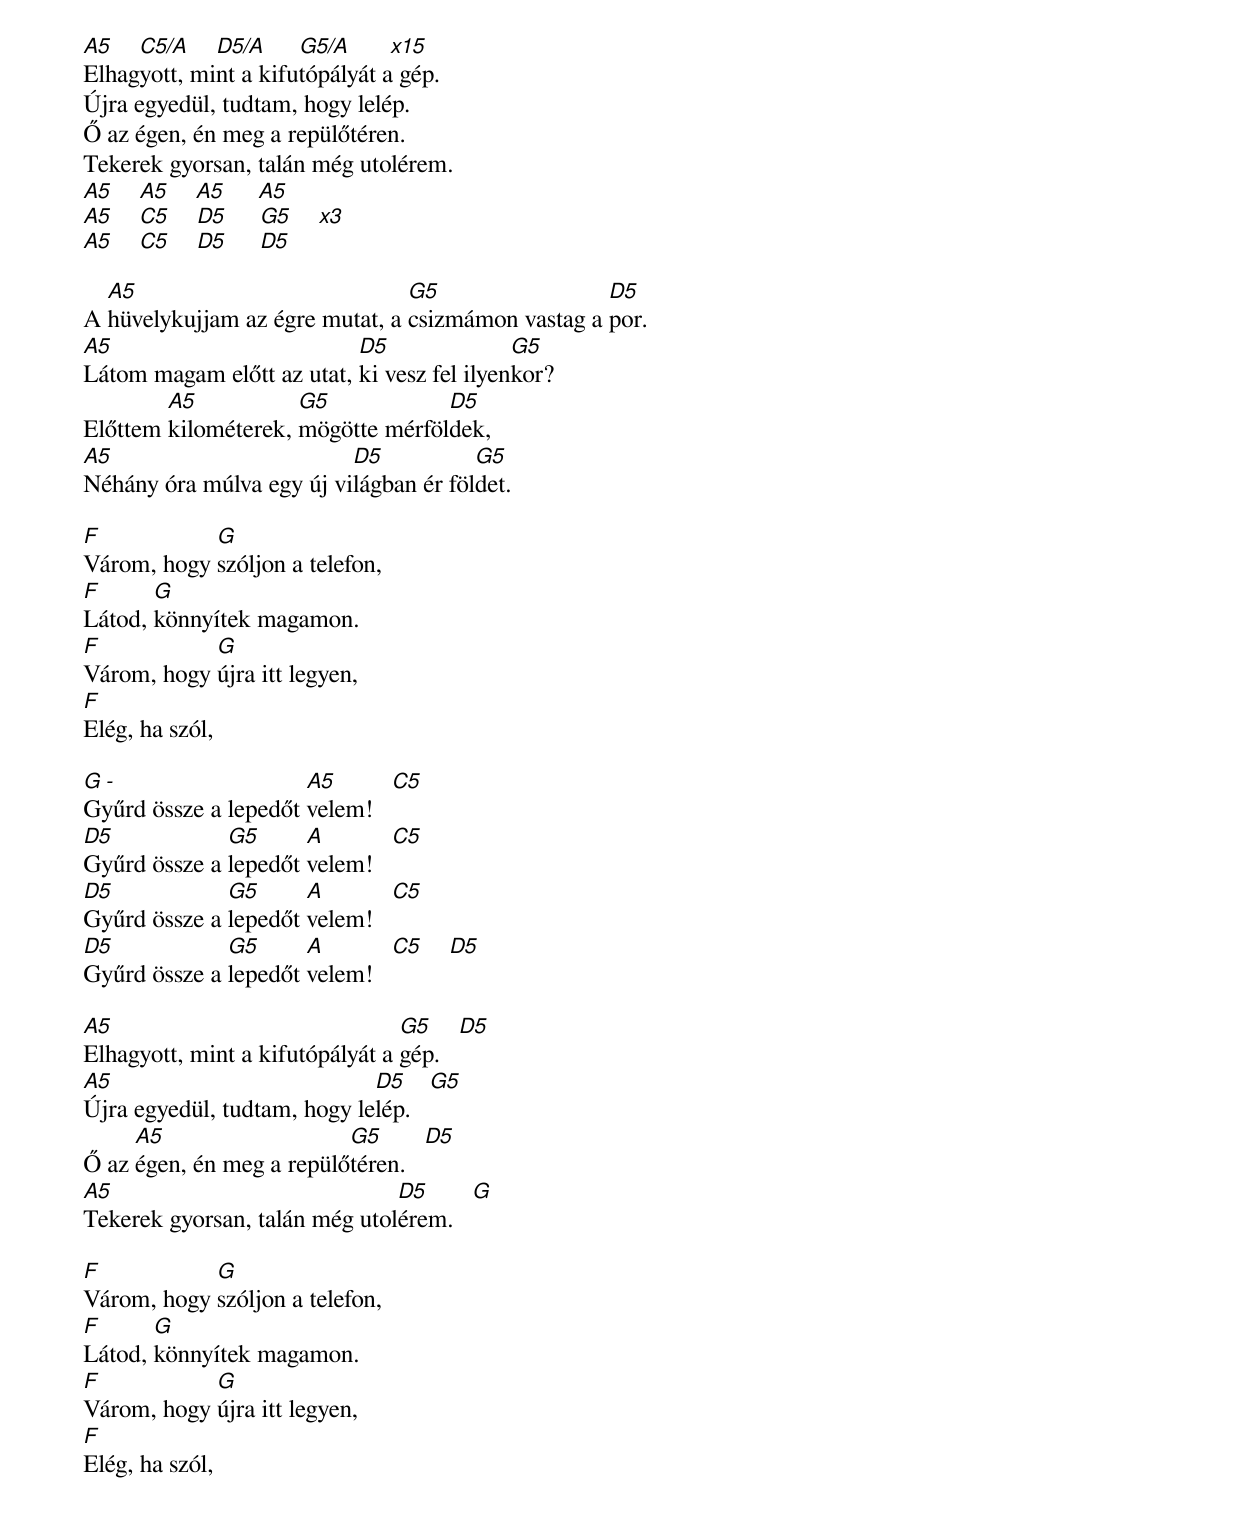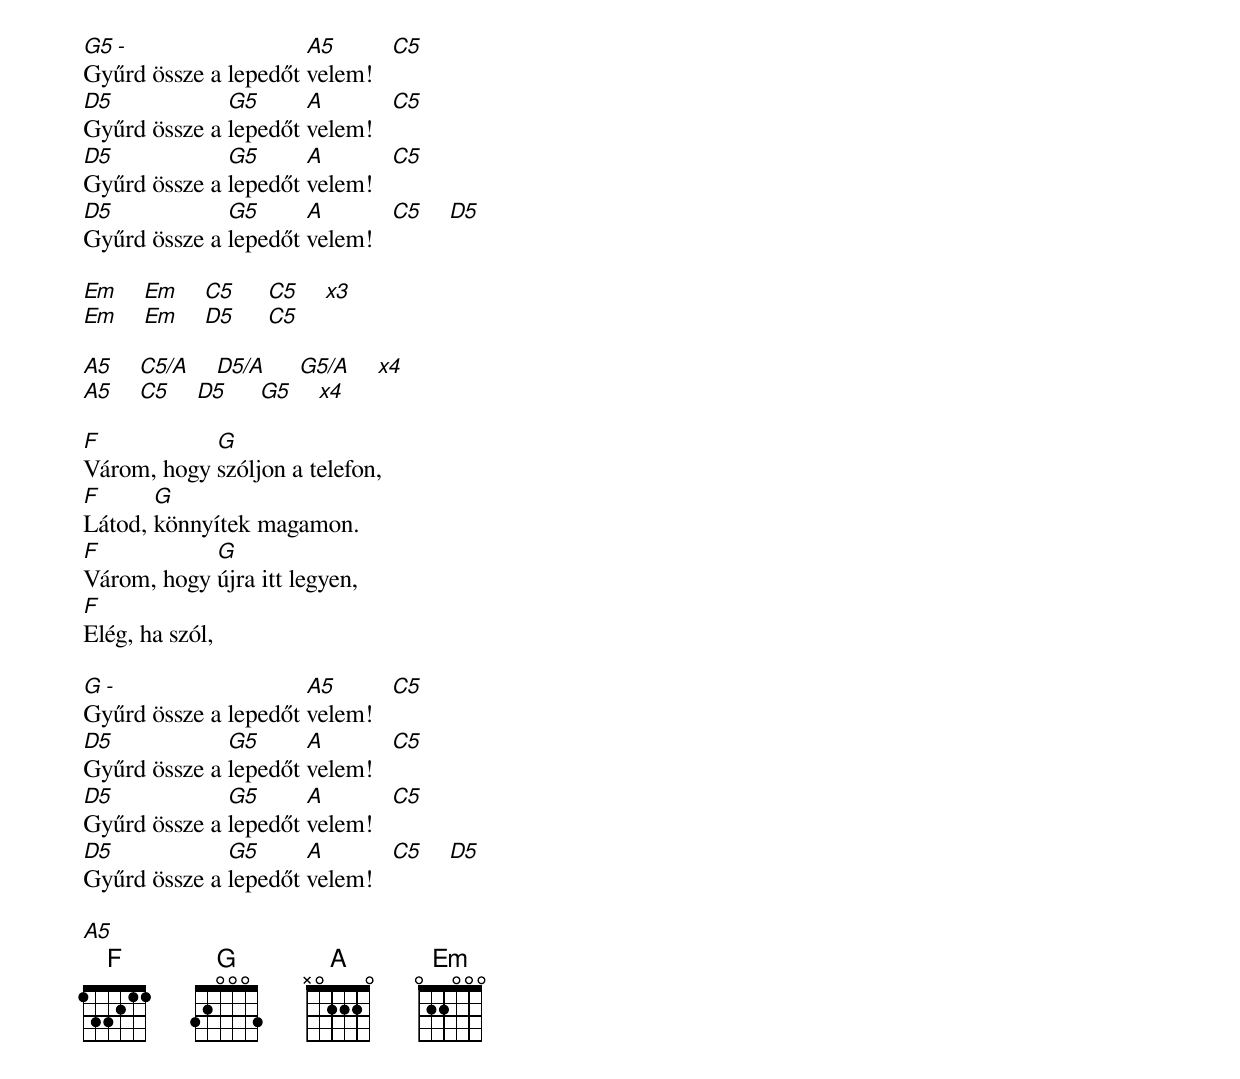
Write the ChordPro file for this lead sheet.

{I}
[A5]    [C5/A]    [D5/A]     [G5/A]      [x15]
Elhagyott, mint a kifutópályát a gép.
Újra egyedül, tudtam, hogy lelép.
Ő az égen, én meg a repülőtéren.
Tekerek gyorsan, talán még utolérem.
[A5]    [A5]    [A5]     [A5]
[A5]    [C5]    [D5]     [G5]    [x3]
[A5]    [C5]    [D5]     [D5]

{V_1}
A [A5]hüvelykujjam az égre mutat, a [G5]csizmámon vastag a [D5]por.
[A5]Látom magam előtt az utat, [D5]ki vesz fel ilyen[G5]kor?
Előttem [A5]kilométerek, [G5]mögötte mérföl[D5]dek,
[A5]Néhány óra múlva egy új vi[D5]lágban ér föl[G5]det.

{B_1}
[F]Várom, hogy [G]szóljon a telefon,
[F]Látod, [G]könnyítek magamon.
[F]Várom, hogy [G]újra itt legyen,
[F]Elég, ha szól,

{C}
[G -]Gyűrd össze a lepedőt [A5]velem!   [C5]
[D5]Gyűrd össze a [G5]lepedőt [A]velem!   [C5]
[D5]Gyűrd össze a [G5]lepedőt [A]velem!   [C5]
[D5]Gyűrd össze a [G5]lepedőt [A]velem!   [C5]    [D5]

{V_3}
[A5]Elhagyott, mint a kifutópályát a [G5]gép.   [D5]
[A5]Újra egyedül, tudtam, hogy le[D5]lép.   [G5]
Ő az [A5]égen, én meg a repülő[G5]téren.   [D5]
[A5]Tekerek gyorsan, talán még utol[D5]érem.   [G]

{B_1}
[F]Várom, hogy [G]szóljon a telefon,
[F]Látod, [G]könnyítek magamon.
[F]Várom, hogy [G]újra itt legyen,
[F]Elég, ha szól,

{C}
[G5 -]Gyűrd össze a lepedőt [A5]velem!   [C5]
[D5]Gyűrd össze a [G5]lepedőt [A]velem!   [C5]
[D5]Gyűrd össze a [G5]lepedőt [A]velem!   [C5]
[D5]Gyűrd össze a [G5]lepedőt [A]velem!   [C5]    [D5]

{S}
[Em]    [Em]    [C5]     [C5]    [x3]
[Em]    [Em]    [D5]     [C5]

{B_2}
[A5]    [C5/A]    [D5/A]     [G5/A]    [x4]
[A5]    [C5]    [D5]     [G5]    [x4]

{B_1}
[F]Várom, hogy [G]szóljon a telefon,
[F]Látod, [G]könnyítek magamon.
[F]Várom, hogy [G]újra itt legyen,
[F]Elég, ha szól,

{C}
[G -]Gyűrd össze a lepedőt [A5]velem!   [C5]
[D5]Gyűrd össze a [G5]lepedőt [A]velem!   [C5]
[D5]Gyűrd össze a [G5]lepedőt [A]velem!   [C5]
[D5]Gyűrd össze a [G5]lepedőt [A]velem!   [C5]    [D5]

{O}
[A5]
